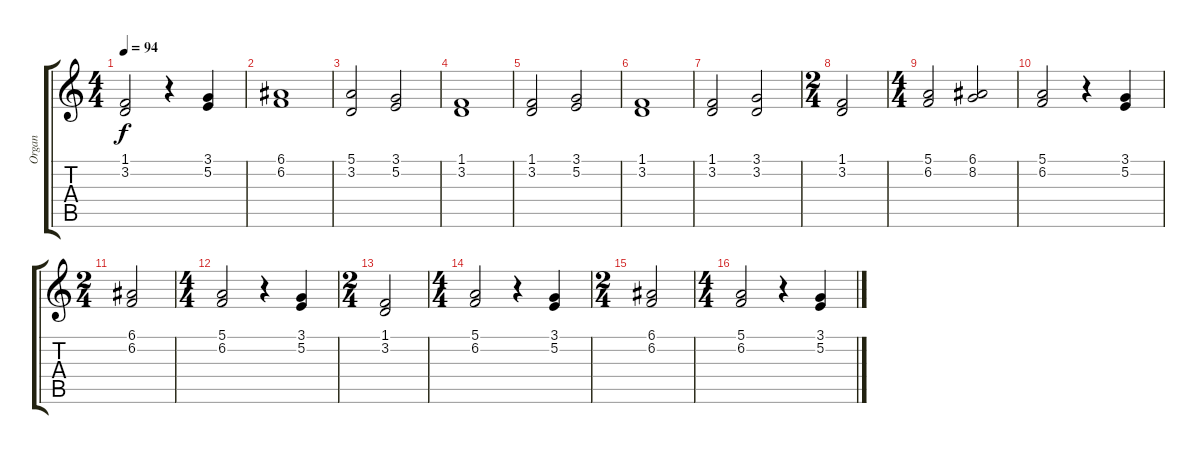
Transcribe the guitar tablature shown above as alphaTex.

\track ("Organ" "Organ") {instrument percussiveorgan}
\staff {score tabs}
\tuning (E4 B3 G3 D3 A2 E2) {hide}
\ts (4 4)
\tempo 94
\clef g2
\ks c
(1.1 3.2).2{dy f} r.4 (3.1 5.2).4 |
(6.1 6.2).1 |
(5.1 3.2).2 (3.1 5.2).2 |
(1.1 3.2).1 |
(1.1 3.2).2 (3.1 5.2).2 |
(1.1 3.2).1 |
(1.1 3.2).2 (3.1 3.2).2 |
\ts (2 4)
(1.1 3.2).2 |
\ts (4 4)
(5.1 6.2).2 (6.1 8.2).2 |
(5.1 6.2).2 r.4 (3.1 5.2).4 |
\ts (2 4)
(6.1 6.2).2 |
\ts (4 4)
(5.1 6.2).2 r.4 (3.1 5.2).4 |
\ts (2 4)
(1.1 3.2).2 |
\ts (4 4)
(5.1 6.2).2 r.4 (3.1 5.2).4 |
\ts (2 4)
(6.1 6.2).2 |
\ts (4 4)
(5.1 6.2).2 r.4 (3.1 5.2).4
